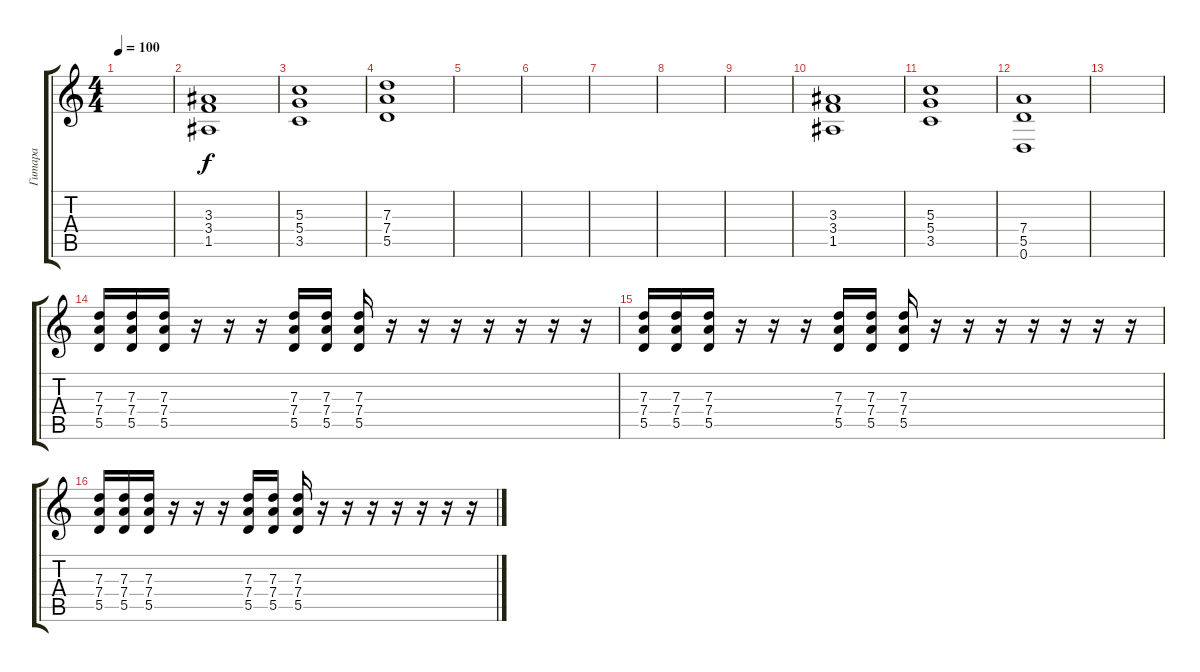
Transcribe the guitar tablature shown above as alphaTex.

\track ("Гитара" "Гитара") {instrument distortionguitar}
\staff {score tabs}
\tuning (E4 B3 G3 D3 A2 D2) {hide}
\ts (4 4)
\tempo 100
\clef g2
\ks c
|
(3.3 3.4 1.5).1 |
(5.3 5.4 3.5).1 |
(7.3 7.4 5.5).1{volume 1} |
|
|
|
|
|
(3.3 3.4 1.5).1{volume 13} |
(5.3 5.4 3.5).1 |
(7.4 5.5 0.6).1{volume 1} |
|
(7.3 7.4 5.5).16{volume 13} (7.3 7.4 5.5).16 (7.3 7.4 5.5).16 r.16 r.16 r.16 (7.3 7.4 5.5).16 (7.3 7.4 5.5).16 (7.3 7.4 5.5).16 r.16 r.16 r.16 r.16 r.16 r.16 r.16 |
(7.3 7.4 5.5).16{volume 13} (7.3 7.4 5.5).16 (7.3 7.4 5.5).16 r.16 r.16 r.16 (7.3 7.4 5.5).16 (7.3 7.4 5.5).16 (7.3 7.4 5.5).16 r.16 r.16 r.16 r.16 r.16 r.16 r.16 |
(7.3 7.4 5.5).16{volume 13} (7.3 7.4 5.5).16 (7.3 7.4 5.5).16 r.16 r.16 r.16 (7.3 7.4 5.5).16 (7.3 7.4 5.5).16 (7.3 7.4 5.5).16 r.16 r.16 r.16 r.16 r.16 r.16 r.16
